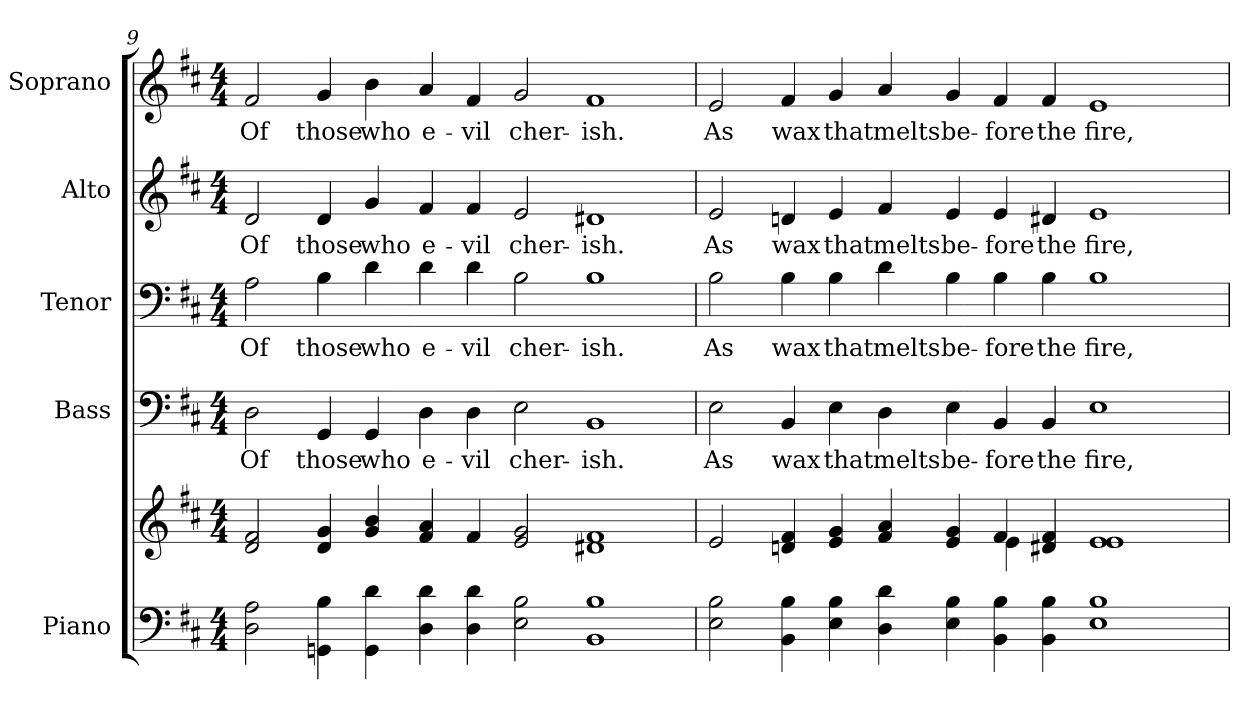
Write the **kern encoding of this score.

**kern	**kern	**kern	**text	**kern	**text	**kern	**text	**kern	**text
*part5	*part5	*part4	*part4	*part3	*part3	*part2	*part2	*part1	*part1
*staff6	*staff5	*staff4	*staff4	*staff3	*staff3	*staff2	*staff2	*staff1	*staff1
*I"Piano	*	*I"Bass	*	*I"Tenor	*	*I"Alto	*	*I"Soprano	*
*I'Pno.	*	*I'B.	*	*I'T.	*	*I'A.	*	*I'S.	*
!!LO:PB:g=z
*clefF4	*clefG2	*clefF4	*	*clefF4	*	*clefG2	*	*clefG2	*
*k[f#c#]	*k[f#c#]	*k[f#c#]	*	*k[f#c#]	*	*k[f#c#]	*	*k[f#c#]	*
*D:	*D:	*D:	*	*D:	*	*D:	*	*D:	*
*M4/4	*M4/4	*M4/4	*	*M4/4	*	*M4/4	*	*M4/4	*
=9	=9	=9	=9	=9	=9	=9	=9	=9	=9
!	!	!	!LO:LY:b:color=#000000	!	!	!	!	!	!
!	!	!	!	!	!LO:LY:b:color=#000000	!	!	!	!
!	!	!	!	!	!	!	!LO:LY:b:color=#000000	!	!
!	!	!	!	!	!	!	!	!	!LO:LY:b:color=#000000
2Di\ 2Ai	2di/ 2f#i	2Di\	Of	2Ai\	Of	2di/	Of	2f#i/	Of
!	!	!	!LO:LY:b:color=#000000	!	!	!	!	!	!
!	!	!	!	!	!LO:LY:b:color=#000000	!	!	!	!
!	!	!	!	!	!	!	!LO:LY:b:color=#000000	!	!
!	!	!	!	!	!	!	!	!	!LO:LY:b:color=#000000
4GGni\ 4Bi	4di/ 4gi	4GGi/	those	4Bi\	those	4di/	those	4gi/	those
!	!	!	!LO:LY:b:color=#000000	!	!	!	!	!	!
!	!	!	!	!	!LO:LY:b:color=#000000	!	!	!	!
!	!	!	!	!	!	!	!LO:LY:b:color=#000000	!	!
!	!	!	!	!	!	!	!	!	!LO:LY:b:color=#000000
4GGi\ 4di	4gi/ 4bi	4GGi/	who	4di\	who	4gi/	who	4bi\	who
!	!	!	!LO:LY:b:color=#000000	!	!	!	!	!	!
!	!	!	!	!	!LO:LY:b:color=#000000	!	!	!	!
!	!	!	!	!	!	!	!LO:LY:b:color=#000000	!	!
!	!	!	!	!	!	!	!	!	!LO:LY:b:color=#000000
4Di\ 4di	4f#i/ 4ai	4Di\	e-	4di\	e-	4f#i/	e-	4ai/	e-
!	!	!	!LO:LY:b:color=#000000	!	!	!	!	!	!
!	!	!	!	!	!LO:LY:b:color=#000000	!	!	!	!
!	!	!	!	!	!	!	!LO:LY:b:color=#000000	!	!
!	!	!	!	!	!	!	!	!	!LO:LY:b:color=#000000
4Di\ 4di	4f#i/	4Di\	-vil	4di\	-vil	4f#i/	-vil	4f#i/	-vil
!	!	!	!LO:LY:b:color=#000000	!	!	!	!	!	!
!	!	!	!	!	!LO:LY:b:color=#000000	!	!	!	!
!	!	!	!	!	!	!	!LO:LY:b:color=#000000	!	!
!	!	!	!	!	!	!	!	!	!LO:LY:b:color=#000000
2Ei\ 2Bi	2ei/ 2gi	2Ei\	cher-	2Bi\	cher-	2ei/	cher-	2gi/	cher-
!	!	!	!LO:LY:b:color=#000000	!	!	!	!	!	!
!	!	!	!	!	!LO:LY:b:color=#000000	!	!	!	!
!	!	!	!	!	!	!	!LO:LY:b:color=#000000	!	!
!	!	!	!	!	!	!	!	!	!LO:LY:b:color=#000000
1BBi 1Bi	1d#Xi 1f#i	1BBi	-ish.	1Bi	-ish.	1d#Xi	-ish.	1f#i	-ish.
=10	=10	=10	=10	=10	=10	=10	=10	=10	=10
*	*^	*	*	*	*	*	*	*	*
!	!	!	!	!LO:LY:b:color=#000000	!	!	!	!	!	!
!	!	!	!	!	!	!LO:LY:b:color=#000000	!	!	!	!
!	!	!	!	!	!	!	!	!LO:LY:b:color=#000000	!	!
!	!	!	!	!	!	!	!	!	!	!LO:LY:b:color=#000000
2Ei\ 2Bi	2ei/	1.ryy	2Ei\	As	2Bi\	As	2ei/	As	2ei/	As
!	!	!	!	!LO:LY:b:color=#000000	!	!	!	!	!	!
!	!	!	!	!	!	!LO:LY:b:color=#000000	!	!	!	!
!	!	!	!	!	!	!	!	!LO:LY:b:color=#000000	!	!
!	!	!	!	!	!	!	!	!	!	!LO:LY:b:color=#000000
4BBi\ 4Bi	4dni/ 4f#i	.	4BBi/	wax	4Bi\	wax	4dni/	wax	4f#i/	wax
!	!	!	!	!LO:LY:b:color=#000000	!	!	!	!	!	!
!	!	!	!	!	!	!LO:LY:b:color=#000000	!	!	!	!
!	!	!	!	!	!	!	!	!LO:LY:b:color=#000000	!	!
!	!	!	!	!	!	!	!	!	!	!LO:LY:b:color=#000000
4Ei\ 4Bi	4ei/ 4gi	.	4Ei\	that	4Bi\	that	4ei/	that	4gi/	that
!	!	!	!	!LO:LY:b:color=#000000	!	!	!	!	!	!
!	!	!	!	!	!	!LO:LY:b:color=#000000	!	!	!	!
!	!	!	!	!	!	!	!	!LO:LY:b:color=#000000	!	!
!	!	!	!	!	!	!	!	!	!	!LO:LY:b:color=#000000
4Di\ 4di	4f#i/ 4ai	.	4Di\	melts	4di\	melts	4f#i/	melts	4ai/	melts
!	!	!	!	!LO:LY:b:color=#000000	!	!	!	!	!	!
!	!	!	!	!	!	!LO:LY:b:color=#000000	!	!	!	!
!	!	!	!	!	!	!	!	!LO:LY:b:color=#000000	!	!
!	!	!	!	!	!	!	!	!	!	!LO:LY:b:color=#000000
4Ei\ 4Bi	4ei/ 4gi	.	4Ei\	be-	4Bi\	be-	4ei/	be-	4gi/	be-
!	!	!	!	!LO:LY:b:color=#000000	!	!	!	!	!	!
!	!	!	!	!	!	!LO:LY:b:color=#000000	!	!	!	!
!	!	!	!	!	!	!	!	!LO:LY:b:color=#000000	!	!
!	!	!	!	!	!	!	!	!	!	!LO:LY:b:color=#000000
4BBi\ 4Bi	4f#i/	4ei\	4BBi/	-fore	4Bi\	-fore	4ei/	-fore	4f#i/	-fore
!	!	!	!	!LO:LY:b:color=#000000	!	!	!	!	!	!
!	!	!	!	!	!	!LO:LY:b:color=#000000	!	!	!	!
!	!	!	!	!	!	!	!	!LO:LY:b:color=#000000	!	!
!	!	!	!	!	!	!	!	!	!	!LO:LY:b:color=#000000
4BBi\ 4Bi	4d#Xi/ 4f#i	1ryy	4BBi/	the	4Bi\	the	4d#Xi/	the	4f#i/	the
!	!	!	!	!LO:LY:b:color=#000000	!	!	!	!	!	!
!	!	!	!	!	!	!LO:LY:b:color=#000000	!	!	!	!
!	!	!	!	!	!	!	!	!LO:LY:b:color=#000000	!	!
!	!	!	!	!	!	!	!	!	!	!LO:LY:b:color=#000000
1Ei 1Bi	1ei 1ei	.	1Ei	fire,	1Bi	fire,	1ei	fire,	1ei	fire,
.	.	4ryy	.	.	.	.	.	.	.	.
*	*v	*v	*	*	*	*	*	*	*	*
=	=	=	=	=	=	=	=	=	=
*-	*-	*-	*-	*-	*-	*-	*-	*-	*-
